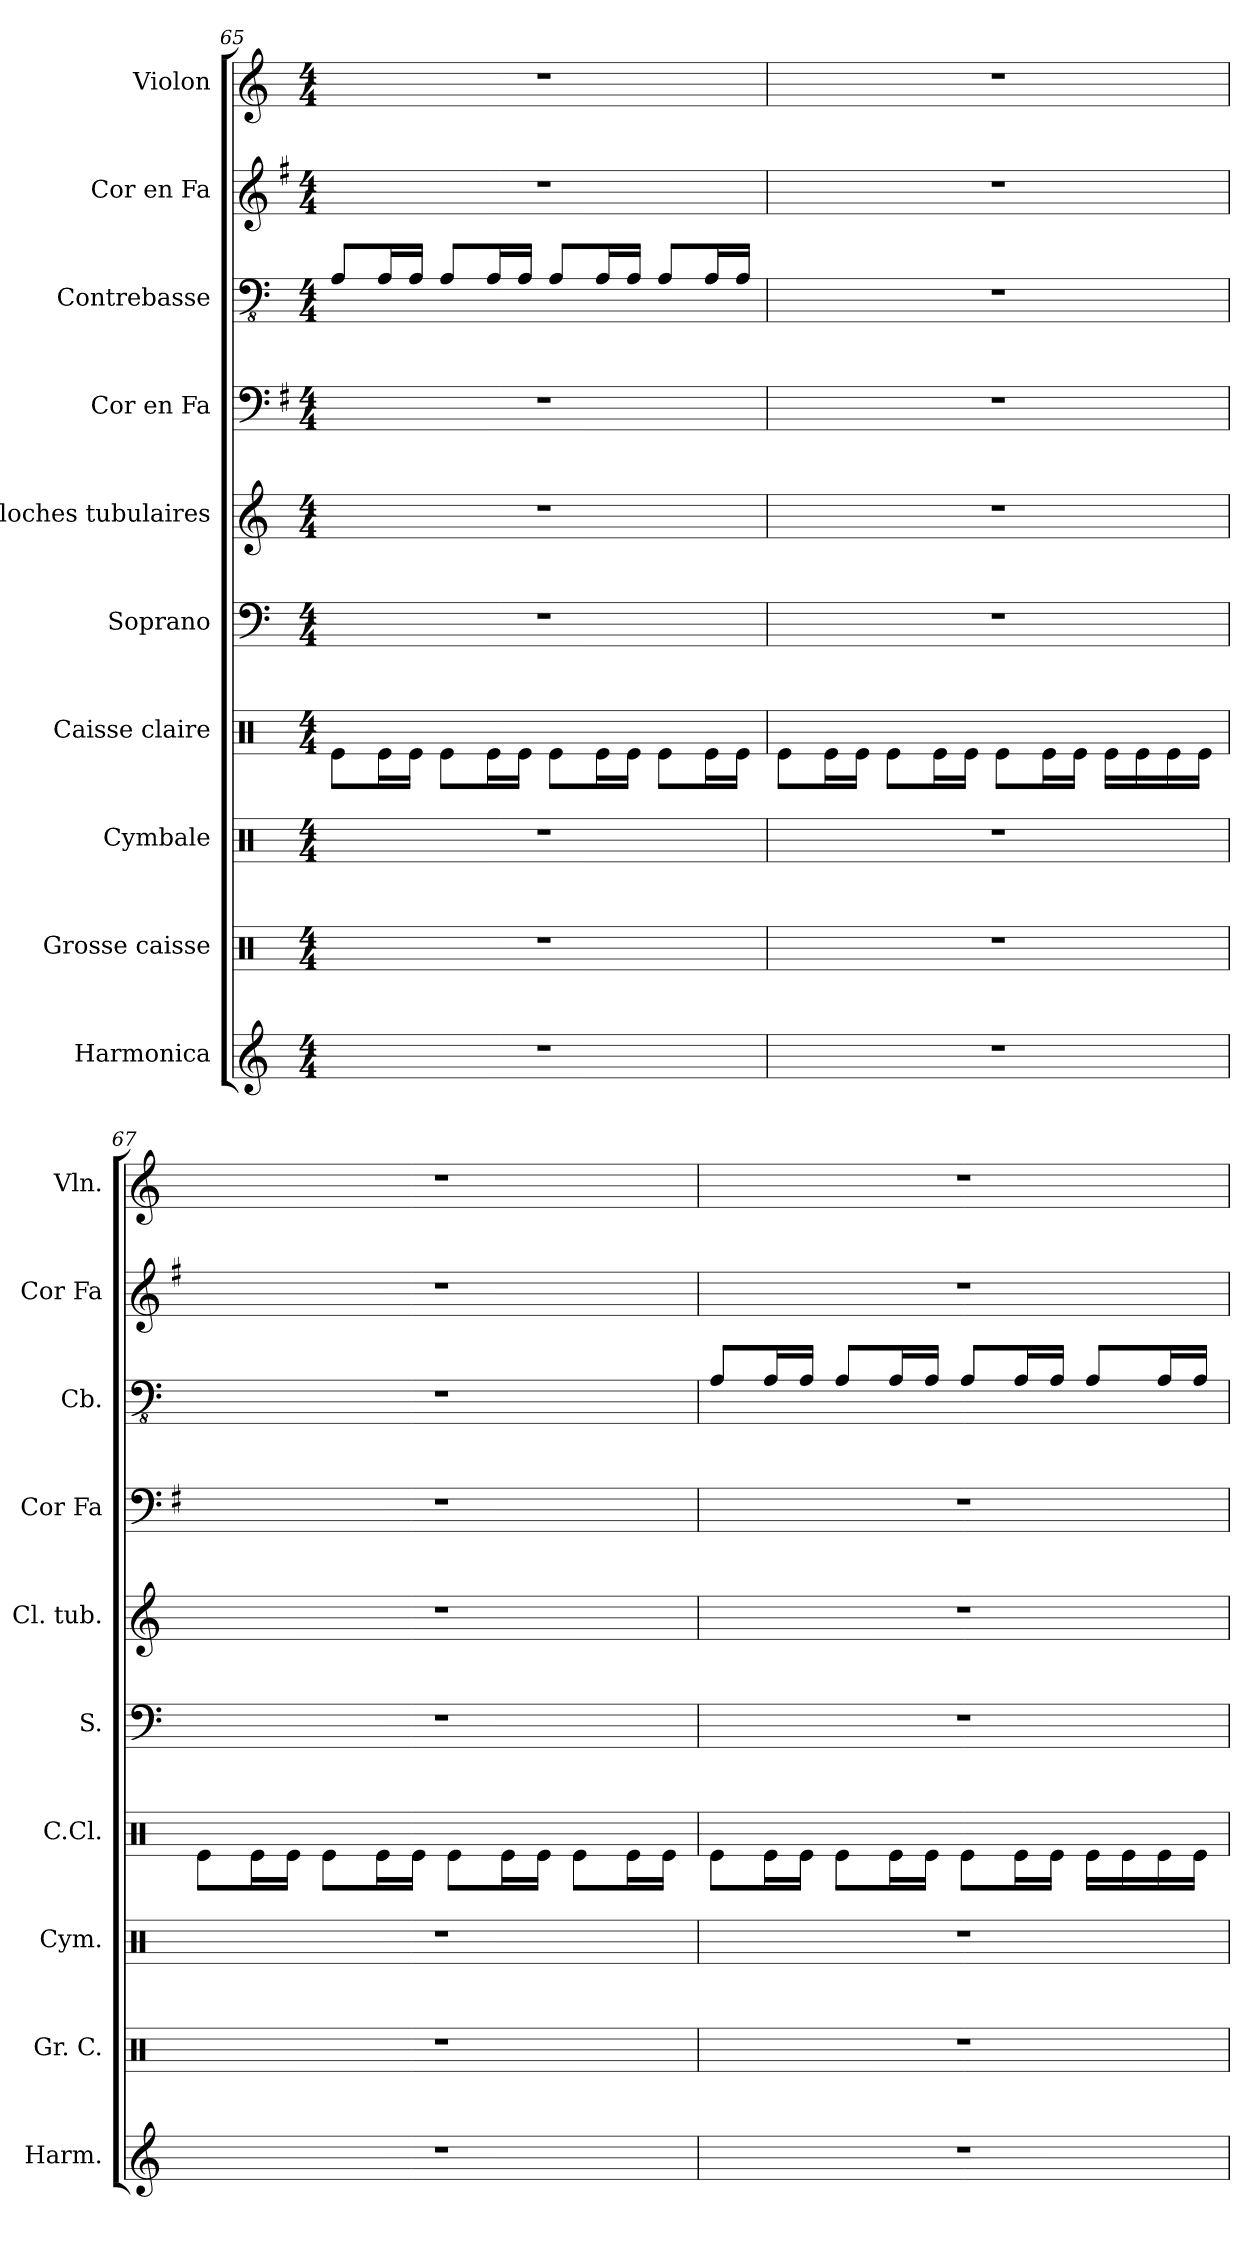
**kern	**kern	**kern	**kern	**kern	**kern	**kern	**kern	**kern	**kern
*part10	*part9	*part8	*part7	*part6	*part5	*part4	*part3	*part2	*part1
*staff10	*staff9	*staff8	*staff7	*staff6	*staff5	*staff4	*staff3	*staff2	*staff1
*I"Harmonica	*I"Grosse caisse	*I"Cymbale	*I"Caisse claire	*I"Soprano	*I"Cloches tubulaires	*I"Cor en Fa	*I"Contrebasse	*I"Cor en Fa	*I"Violon
*I'Harm.	*I'Gr. C.	*I'Cym.	*I'C.Cl.	*I'S.	*I'Cl. tub.	*I'Cor Fa	*I'Cb.	*I'Cor Fa	*I'Vln.
!!LO:PB:g=z
*clefG2	*clefX	*clefX	*clefX	*clefF4	*clefG2	*clefF4	*clefFv4	*clefG2	*clefG2
*	*	*	*	*	*	*ITrd4c7	*ITrd7c12	*ITrd4c7	*
*k[]	*k[]	*k[]	*k[]	*k[]	*k[]	*k[]	*k[]	*k[]	*k[]
*M4/4	*M4/4	*M4/4	*M4/4	*M4/4	*M4/4	*M4/4	*M4/4	*M4/4	*M4/4
=65	=65	=65	=65	=65	=65	=65	=65	=65	=65
1r	1r	1r	8Re\L	1r	1r	1r	8AAA/L	1r	1r
.	.	.	16Re\L	.	.	.	16AAA/L	.	.
.	.	.	16Re\JJ	.	.	.	16AAA/JJ	.	.
.	.	.	8Re\L	.	.	.	8AAA/L	.	.
.	.	.	16Re\L	.	.	.	16AAA/L	.	.
.	.	.	16Re\JJ	.	.	.	16AAA/JJ	.	.
.	.	.	8Re\L	.	.	.	8AAA/L	.	.
.	.	.	16Re\L	.	.	.	16AAA/L	.	.
.	.	.	16Re\JJ	.	.	.	16AAA/JJ	.	.
.	.	.	8Re\L	.	.	.	8AAA/L	.	.
.	.	.	16Re\L	.	.	.	16AAA/L	.	.
.	.	.	16Re\JJ	.	.	.	16AAA/JJ	.	.
=66	=66	=66	=66	=66	=66	=66	=66	=66	=66
1r	1r	1r	8Re\L	1r	1r	1r	1r	1r	1r
.	.	.	16Re\L	.	.	.	.	.	.
.	.	.	16Re\JJ	.	.	.	.	.	.
.	.	.	8Re\L	.	.	.	.	.	.
.	.	.	16Re\L	.	.	.	.	.	.
.	.	.	16Re\JJ	.	.	.	.	.	.
.	.	.	8Re\L	.	.	.	.	.	.
.	.	.	16Re\L	.	.	.	.	.	.
.	.	.	16Re\JJ	.	.	.	.	.	.
.	.	.	16Re\LL	.	.	.	.	.	.
.	.	.	16Re\	.	.	.	.	.	.
.	.	.	16Re\	.	.	.	.	.	.
.	.	.	16Re\JJ	.	.	.	.	.	.
=67	=67	=67	=67	=67	=67	=67	=67	=67	=67
1r	1r	1r	8Re\L	1r	1r	1r	1r	1r	1r
.	.	.	16Re\L	.	.	.	.	.	.
.	.	.	16Re\JJ	.	.	.	.	.	.
.	.	.	8Re\L	.	.	.	.	.	.
.	.	.	16Re\L	.	.	.	.	.	.
.	.	.	16Re\JJ	.	.	.	.	.	.
.	.	.	8Re\L	.	.	.	.	.	.
.	.	.	16Re\L	.	.	.	.	.	.
.	.	.	16Re\JJ	.	.	.	.	.	.
.	.	.	8Re\L	.	.	.	.	.	.
.	.	.	16Re\L	.	.	.	.	.	.
.	.	.	16Re\JJ	.	.	.	.	.	.
!!LO:PB:g=z
=68	=68	=68	=68	=68	=68	=68	=68	=68	=68
1r	1r	1r	8Re\L	1r	1r	1r	8AAA/L	1r	1r
.	.	.	16Re\L	.	.	.	16AAA/L	.	.
.	.	.	16Re\JJ	.	.	.	16AAA/JJ	.	.
.	.	.	8Re\L	.	.	.	8AAA/L	.	.
.	.	.	16Re\L	.	.	.	16AAA/L	.	.
.	.	.	16Re\JJ	.	.	.	16AAA/JJ	.	.
.	.	.	8Re\L	.	.	.	8AAA/L	.	.
.	.	.	16Re\L	.	.	.	16AAA/L	.	.
.	.	.	16Re\JJ	.	.	.	16AAA/JJ	.	.
.	.	.	16Re\LL	.	.	.	8AAA/L	.	.
.	.	.	16Re\	.	.	.	.	.	.
.	.	.	16Re\	.	.	.	16AAA/L	.	.
.	.	.	16Re\JJ	.	.	.	16AAA/JJ	.	.
=	=	=	=	=	=	=	=	=	=
*-	*-	*-	*-	*-	*-	*-	*-	*-	*-
